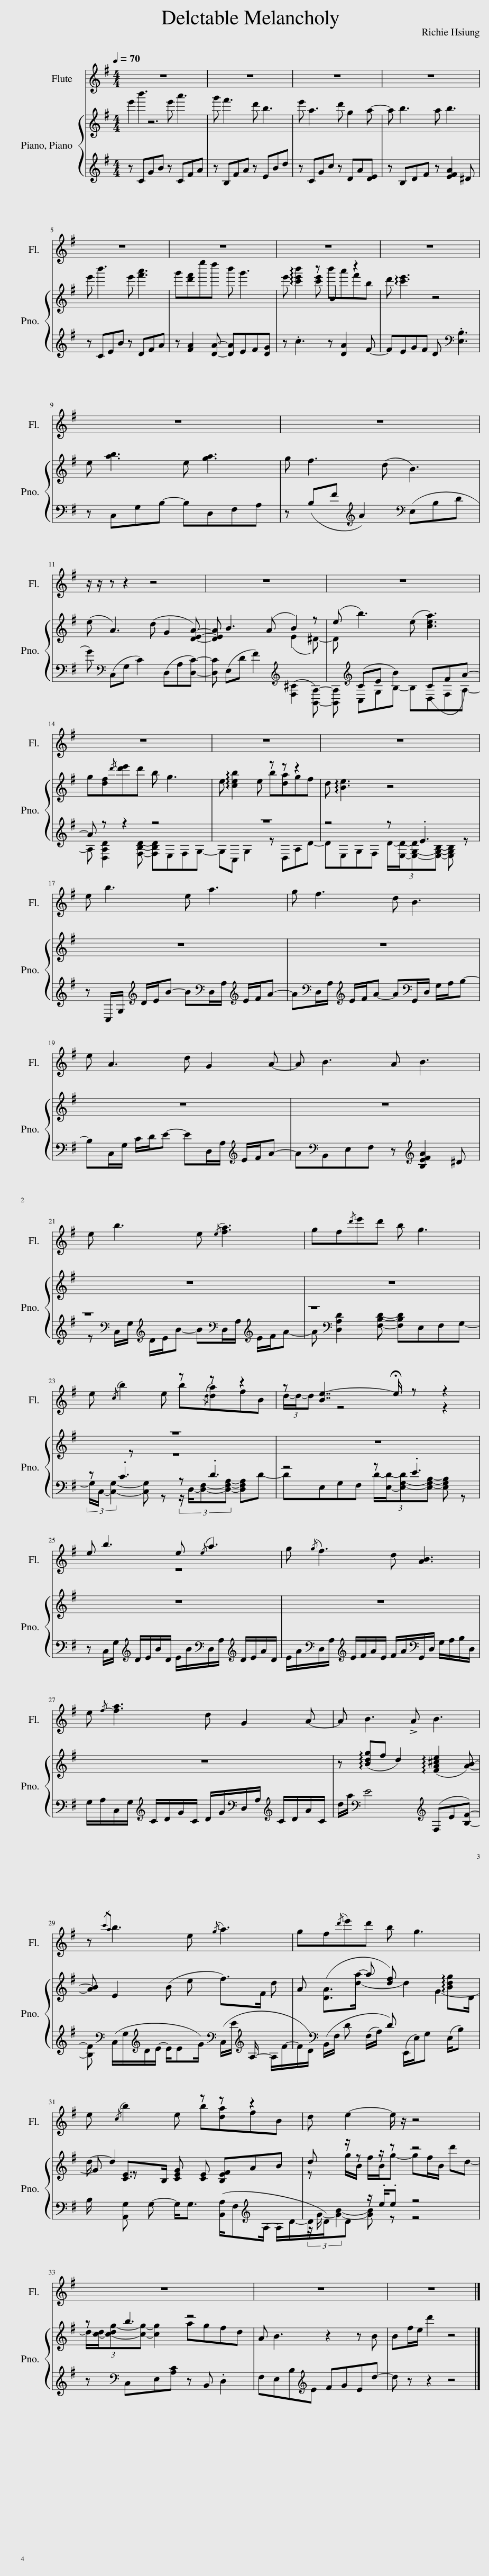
X:1
%%score ( 1 2 ) { ( 3 5 ) | ( 4 6 ) }
L:1/8
Q:1/4=70
M:4/4
I:linebreak $
K:G
V:1 treble
V:2 treble
V:3 treble
V:5 treble
V:4 treble
V:6 treble
V:1
 z8 | z8 | z8 | z8 |$ z8 | %5
 z8 | z8 | z8 |$ z8 | z8 |$ %10
 z/ z/ z z2 z4 | z8 | z8 |$ z8 | z8 | %15
 z8 |$ e b3 e a3 | g f3 d B3 |$ e A3 d G2 A- | A B3 A B3 |$ %20
 e b3 e{/e} [fa]3 | gf{/d'}e'd' b g3 |$ e{/c} b2 e z z z2 | z [Be-]7/2 !fermata!e/ z z2 |$ e b3 e{/e} a3 | %25
 g{/g} f3 d [AB]3 |$ e{/f-} [fa]3 d G2 A- | A B3 !>!A B3 |$ z{/c'a} b3 e{/g} a3 | gf{/d'}e'd' b g3 |$ %30
 e{/c} b2 e z z z2 | d e2- e/ z/ z4 |$ z8 | z8 | z8 |] %35
V:2
 x8 | x8 | x8 | x8 |$ x8 | %5
 x8 | x8 | x8 |$ x8 | x8 |$ %10
 x8 | x8 | x8 |$ x8 | x8 | %15
 x8 |$ x8 | x8 |$ x8 | x8 |$ %20
 x8 | x8 |$ x4 b{/d}[da]fB | (3d/-d/-d x2/3 z4 z2 |$ z8 | %25
 x8 |$ x8 | x8 |$ x8 | x8 |$ %30
 x4 b[da]fB | x8 |$ x8 | x8 | x8 |] %35
V:3
 [e'b']2 b'2 e' a'3 | g' f'3 d' b3 | e' a3 d' g2 a- | a b3 a b3 |$ e' b'3 e' [f'a']3 | %5
 g'[d'f']e''d'' b' g'3 | e' !arpeggio![c'e'b']2 z B2 z2 | d' !arpeggio![c'e']3 z4 |$ e [ab]3 e [ga]3 | g f3 (d B3) |$ %10
 (e A3) (d G2 [DEA]-) | [DEA] B3 (A B2) z | (e b3) (e [cea]3) |$ g[df]{/d'-}[d'e']d' b g3 | e !arpeggio![ceb]2 e z z z2 | %15
 d !arpeggio![Be]3 z4 |$ z8 | z8 |$ z8 | z8 |$ %20
 z8 | z8 |$ z8 | z8 |$ z8 | %25
 z8 |$ z8 | z (!arpeggio![Bdg]f d2) (!arpeggio![FA^ce]2 [AB]-) |$ [AB] E2 (B e f>)F d | A ([DA]>a- a [df]) x G2- |$ %30
 G [CE]>B, [CEG] [CE] [B,EF]AB | d z/ z z/ z z4 |$ z b3 z4 | A B3 z2 z B | Bf/e/ d'2 z4 |] %35
V:4
 z CGB z CFA | z B,FA z EBd | z CGc z DA[DE] | z B,DF z [EFA]2 ^D |$ z CEB z DFA | %5
 z [FA]2 [DA]- [DA]EF[DG] | z .c3 z [DA]2 F- | FEGF D[K:bass] .[E,B,]3 |$ z C,G,B,- B,D,F,A, | z (B,F[K:treble] A2)[K:bass] (E,B,D |$ %10
 G)[K:bass] (C,G, C2) (D,A,[D,C]-) | [D,C] (E,D F2)[K:treble] ([F,^C]2 [B,,A,]-) | [B,,A,][K:treble] (CE B2) (CFA-) |$ A z z2 z4 | z8 | %15
 z4 z .E3 |$ z C,/G,/[K:treble] D/E/B- B[K:bass]D,/A,/[K:treble] E/F/A- | A[K:bass]D,/A,/[K:treble] E/F/A- A[K:bass]G,,/D,/ G,/A,/B,- |$ B,C,/G,/ C/D/E- ED,/A,/[K:treble] E/F/A- | A[K:bass]B,,E,F, z[K:treble] [B,EFA]2 ^D |$ %20
 z8[K:bass][K:treble][K:bass][K:treble] | z8[K:bass] |$ z .C3 z .D3 | z4 z .E3 |$ z C,/G,/[K:treble] D/E/B/D/ E/B/[K:bass]D,/A,/[K:treble] D/E/A/D/ | %25
 E/A/[K:bass]D,/A,/[K:treble] E/F/A/E/ F/A/[K:bass]G,,/D,/ G,/A,/B,/D,/ |$ G,/A,/C,/G,/[K:treble] C/D/G/C/ D/G/[K:bass]D,/A,/[K:treble] C/D/A/C/ | d/a/[K:bass] E4[K:treble] (F,E[B,F]-) |$ [B,F][K:bass] (C,/G,/[K:treble]D/E/- E/EG/)[K:bass] (C,/E/[K:treble] A,/- x/ A,/F/- |F/D/)[K:bass] (B,,/F,/ D (F,/A,/) D) x3/2 (E,/B,) |$ %30
 B,/ x/ [A,,G,] G,- G,<G, ([B,,A,]/F,[K:treble]A,/- A,/D/- |D/D/)D z/ .e/.e z4 |$ z[K:bass] C,E,[A,C] z B,, .D,2 | F,E,B,[K:treble]E FGEd- | d z z2 z4 |] %35
V:5
 x8 | x8 | x8 | x8 |$ x8 | %5
 x8 | x3 [c'e'] b'a'f'b | x8 |$ x8 | x8 |$ %10
 x8 | x5 (E2 ^D-) | D x7 |$ x8 | x4 b[da]gf | %15
 x8 |$ x8 | x8 |$ x8 | x8 |$ %20
 x8 | x8 |$ z8 | x8 |$ x8 | %25
 x8 |$ x8 | x8 |$ x8 | x5/2 d2- d2 !arpeggio![Bdg]D/ |$ %30
 d/- d2 x11/2 | z g/B/ f/B/g- gf/B/ d'd- |$ (3:2:4d/-[cd]/-[c-dg-][cg]- [cg]2 agfd | x8 | x8 |] %35
V:6
 x8 | x8 | x8 | x8 |$ x8 | %5
 x8 | x8 | x5[K:bass] x3 |$ x8 | x3[K:treble] x2[K:bass] x3 |$ %10
 x[K:bass] x7 | x5[K:treble] x3 | x[K:treble] C,G,B,- B,D,F,A,- |$ A, [D,A,D]2 [F,B,D]- [F,B,D]E,F,G,- | G,C, G,2 z D,A,D- | %15
 DE,G,F, (3:2:4D/-[E,D]/-[E,-G,-D][E,G,B,]- [E,G,B,] z |$ x2[K:treble] x3[K:bass] x[K:treble] x2 | x[K:bass] x[K:treble] x3[K:bass] x3 |$ x6[K:treble] x2 | x[K:bass] x4[K:treble] x3 |$ %20
 z[K:bass] C,/G,/[K:treble] D/E/B- B[K:bass]D,/A,/[K:treble] E/F/A- | A[K:bass] [D,A,D]2 [F,B,D]- [F,B,D]E,F,G,- |$ (3G,/C,/- [C,G,]2- [C,G,] z (3:2:4z/ D,/-[D,F,]-[D,F,A,]- [D,F,A,]D- | DE,G,F, (3:2:4D/-[E,D]/-[E,-G,-D][E,G,B,]- [E,G,B,] z |$ x2[K:treble] x3[K:bass] x[K:treble] x2 | %25
 x[K:bass] x[K:treble] x3[K:bass] x3 |$ x2[K:treble] x3[K:bass] x[K:treble] x2 | x[K:bass] x4[K:treble] x3 |$ x[K:bass] x[K:treble] x3[K:bass] x[K:treble] x2 | x[K:bass] x7/2 (E,,/E,/)G, x3/2 |$ %30
 x6[K:treble] x2 | (3z/ G/- [GB]2- [GB] z z4 |$ x[K:bass] x7 | x3[K:treble] x5 | x8 |] %35
